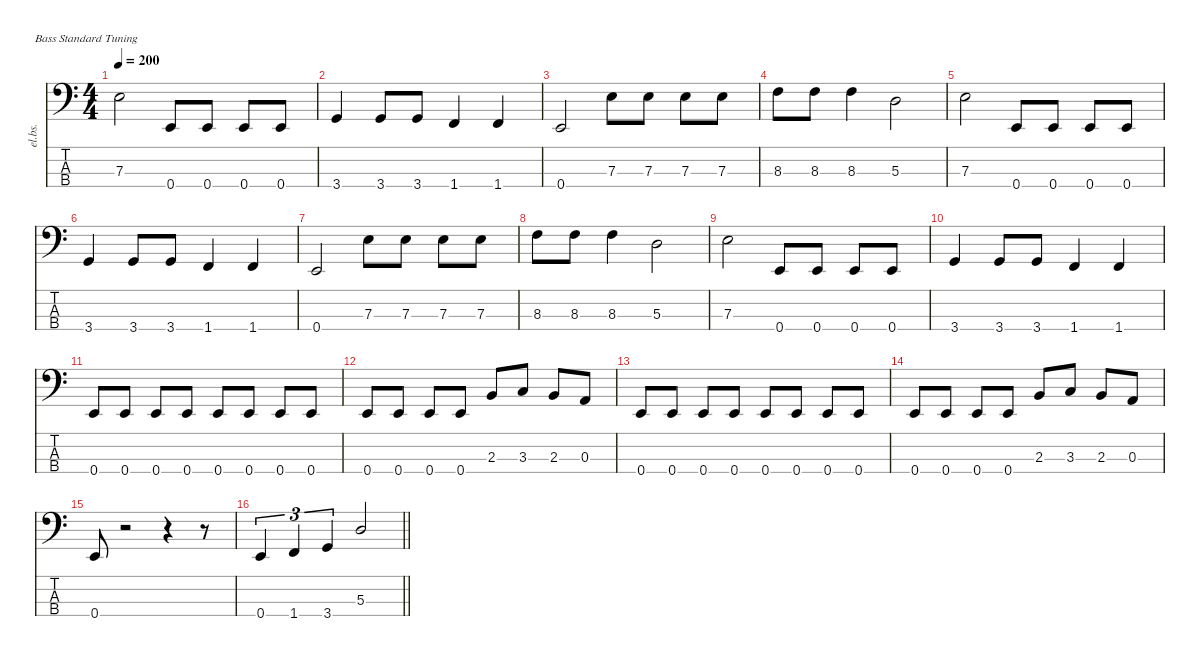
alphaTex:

\defaultSystemsLayout 4
\hideDynamics
\bracketExtendMode nobrackets
\otherSystemsTrackNameOrientation horizontal
\track ("Cliff Burton (Bass)" "el.bs.") {instrument electricbasspick}
\staff {score tabs}
\tuning (G2 D2 A1 E1)
\ts (4 4)
\tempo 200
\clef f4
\ks c
7.3.2{dy f beam Down} 0.4.8{beam Up} 0.4.8{beam Up} 0.4.8{beam Up} 0.4.8{beam Up} |
3.4.4{beam Up} 3.4.8{beam Up} 3.4.8{beam Up} 1.4.4{beam Up} 1.4.4{beam Up} |
0.4.2{beam Up} 7.3.8{beam Down} 7.3.8{beam Down} 7.3.8{beam Down} 7.3.8{beam Down} |
8.3.8{beam Down} 8.3.8{beam Down} 8.3.4{beam Down} 5.3.2{beam Down} |
7.3.2{beam Down} 0.4.8{beam Up} 0.4.8{beam Up} 0.4.8{beam Up} 0.4.8{beam Up} |
3.4.4{beam Up} 3.4.8{beam Up} 3.4.8{beam Up} 1.4.4{beam Up} 1.4.4{beam Up} |
0.4.2{beam Up} 7.3.8{beam Down} 7.3.8{beam Down} 7.3.8{beam Down} 7.3.8{beam Down} |
8.3.8{beam Down} 8.3.8{beam Down} 8.3.4{beam Down} 5.3.2{beam Down} |
7.3.2{beam Down} 0.4.8{beam Up} 0.4.8{beam Up} 0.4.8{beam Up} 0.4.8{beam Up} |
3.4.4{beam Up} 3.4.8{beam Up} 3.4.8{beam Up} 1.4.4{beam Up} 1.4.4{beam Up} |
0.4.8{beam Up} 0.4.8{beam Up} 0.4.8{beam Up} 0.4.8{beam Up} 0.4.8{beam Up} 0.4.8{beam Up} 0.4.8{beam Up} 0.4.8{beam Up} |
0.4.8{beam Up} 0.4.8{beam Up} 0.4.8{beam Up} 0.4.8{beam Up} 2.3.8{beam Up} 3.3.8{beam Up} 2.3.8{beam Up} 0.3.8{beam Up} |
0.4.8{beam Up} 0.4.8{beam Up} 0.4.8{beam Up} 0.4.8{beam Up} 0.4.8{beam Up} 0.4.8{beam Up} 0.4.8{beam Up} 0.4.8{beam Up} |
0.4.8{beam Up} 0.4.8{beam Up} 0.4.8{beam Up} 0.4.8{beam Up} 2.3.8{beam Up} 3.3.8{beam Up} 2.3.8{beam Up} 0.3.8{beam Up} |
0.4.8{beam Up} r.2{beam Up} r.4{beam Up} r.8{beam Up} |
\barLineRight lightlight
0.4.4{tu (3 2) beam Up} 1.4.4{tu (3 2) beam Up} 3.4.4{tu (3 2) beam Up} 5.3.2{beam Up}
